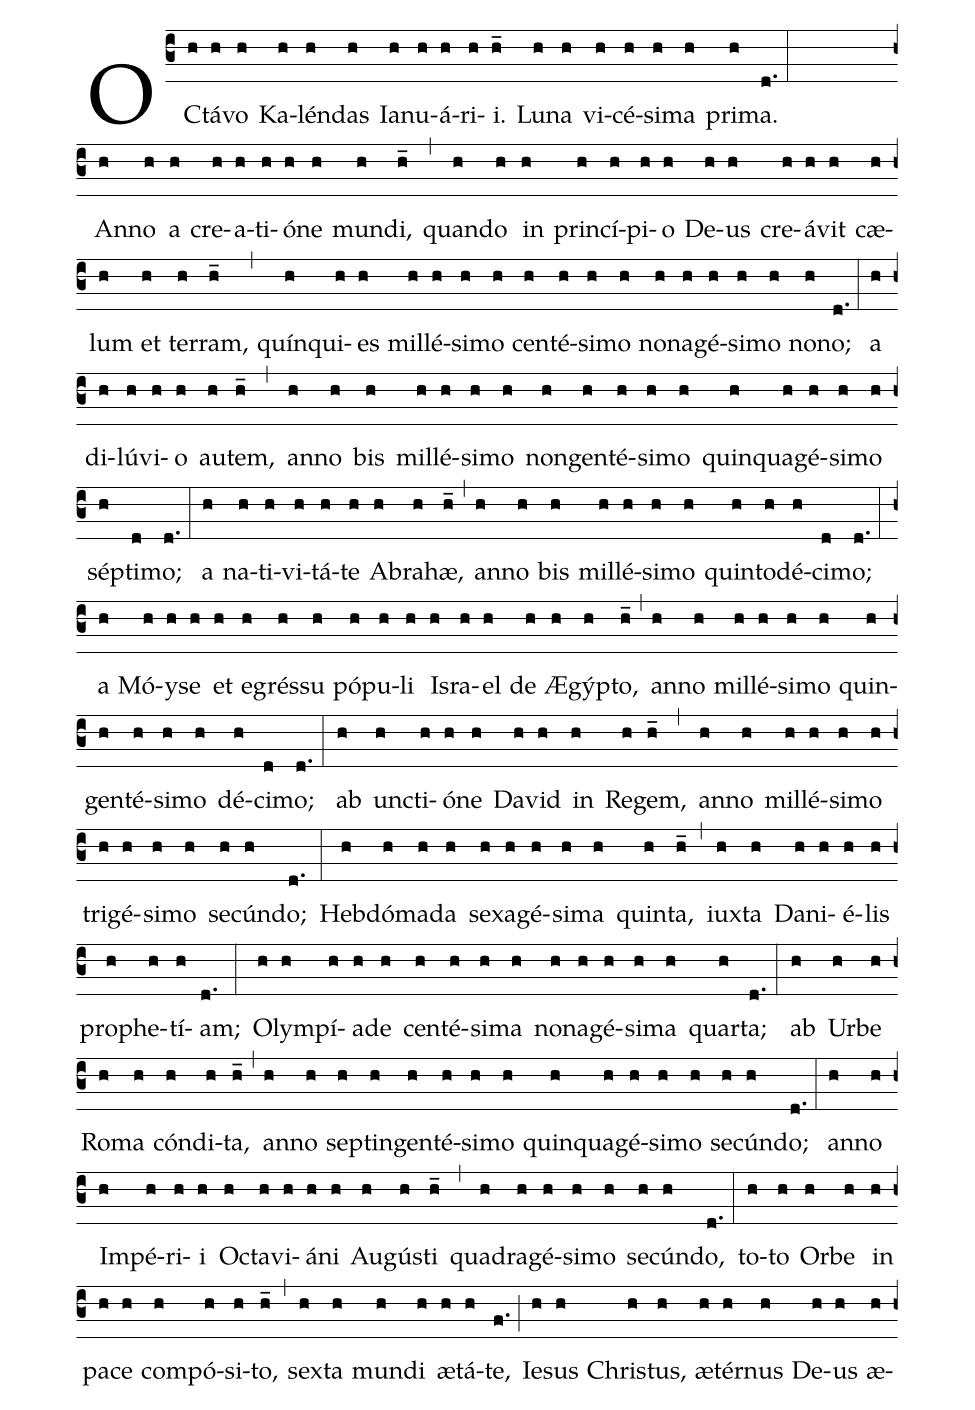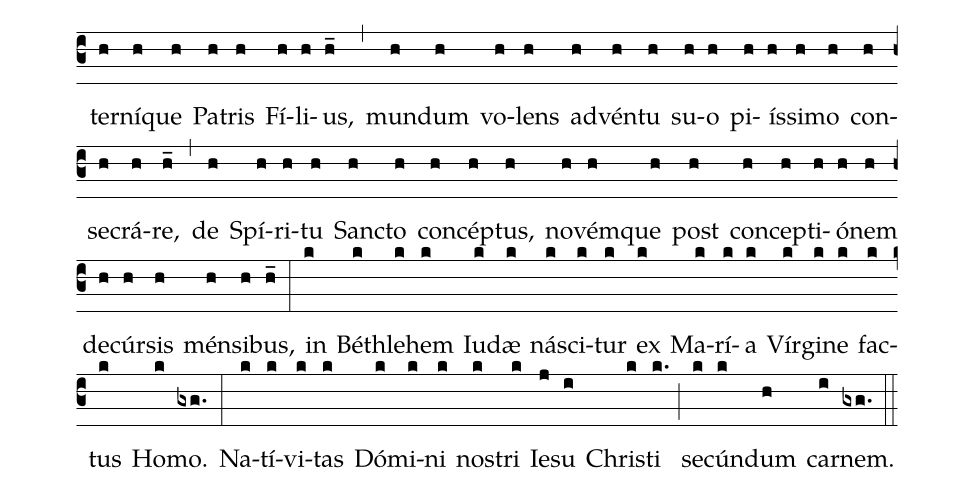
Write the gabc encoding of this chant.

%%
(c3)
OC(h)tá(h)vo(h) Ka(h)lén(h)das(h) Ia(h)nu(h)á(h)ri(h)i.(h_) Lu(h)na(h) vi(h)cé(h)si(h)ma(h) pri(h)ma.(d.) (:Z)
An(h)no(h) a(h) cre(h)a(h)ti(h)ó(h)ne(h) mun(h)di,(h_) (,)
quan(h)do(h) in(h) prin(h)cí(h)pi(h)o(h) De(h)us(h) cre(h)á(h)vit(h) cæ(h)lum(h) et(h) ter(h)ram,(h_) (,)
quín(h)qui(h)es(h) mil(h)lé(h)si(h)mo(h) cen(h)té(h)si(h)mo(h) no(h)na(h)gé(h)si(h)mo(h) no(h)no;(d.) (:)
a(h) di(h)lú(h)vi(h)o(h) au(h)tem,(h_) (,)
an(h)no(h) bis(h) mil(h)lé(h)si(h)mo(h) non(h)gen(h)té(h)si(h)mo(h) quin(h)qua(h)gé(h)si(h)mo(h) sép(h)ti(d)mo;(d.) (:)
a(h) na(h)ti(h)vi(h)tá(h)te(h) A(h)bra(h)hæ,(h_) (,)
an(h)no(h) bis(h) mil(h)lé(h)si(h)mo(h) quin(h)to(h)dé(h)ci(d)mo;(d.) (:)
a(h) Mó(h)y(h)se(h) et(h) e(h)grés(h)su(h) pó(h)pu(h)li(h) Is(h)ra(h)el(h) de(h) Æ(h)gýp(h)to,(h_) (,)
an(h)no(h) mil(h)lé(h)si(h)mo(h) quin(h)gen(h)té(h)si(h)mo(h) dé(h)ci(d)mo;(d.) (:)
ab(h) unc(h)ti(h)ó(h)ne(h) Da(h)vid(h) in(h) Re(h)gem,(h_) (,)
an(h)no(h) mil(h)lé(h)si(h)mo(h) tri(h)gé(h)si(h)mo(h) se(h)cún(h)do;(d.) (:)
Heb(h)dó(h)ma(h)da(h) se(h)xa(h)gé(h)si(h)ma(h) quin(h)ta,(h_) (,)
iux(h)ta(h) Da(h)ni(h)é(h)lis(h) pro(h)phe(h)tí(h)am;(d.) (:)
O(h)lym(h)pí(h)a(h)de(h) cen(h)té(h)si(h)ma(h) no(h)na(h)gé(h)si(h)ma(h) quar(h)ta;(d.) (:)
ab(h) Ur(h)be(h) Ro(h)ma(h) cón(h)di(h)ta,(h_) (,)
an(h)no(h) sep(h)tin(h)gen(h)té(h)si(h)mo(h) quin(h)qua(h)gé(h)si(h)mo(h) se(h)cún(h)do;(d.) (:)
an(h)no(h) Im(h)pé(h)ri(h)i(h) Oc(h)ta(h)vi(h)á(h)ni(h) Au(h)gús(h)ti(h_) (,)
qua(h)dra(h)gé(h)si(h)mo(h) se(h)cún(h)do,(d.) (:)
to(h)to(h) Or(h)be(h) in(h) pa(h)ce(h) com(h)pó(h)si(h)to,(h_) (,)
sex(h)ta(h) mun(h)di(h) æ(h)tá(h)te,(f.) (;)
Ie(h)sus(h) Chris(h)tus,(h) æ(h)tér(h)nus(h) De(h)us(h) æ(h)ter(h)ní(h)que(h) Pa(h)tris(h) Fí(h)li(h)us,(h_) (,)
mun(h)dum(h) vo(h)lens(h) ad(h)vén(h)tu(h) su(h)o(h) pi(h)ís(h)si(h)mo(h) con(h)se(h)crá(h)re,(h_) (,)
de(h) Spí(h)ri(h)tu(h) Sanc(h)to(h) con(h)cép(h)tus,(h) no(h)vém(h)que(h) post(h) con(h)cep(h)ti(h)ó(h)nem(h) de(h)cúr(h)sis(h) mén(h)si(h)bus,(h_) (:)
in(k) Béth(k)le(k)hem(k) Iu(k)dæ(k) ná(k)sci(k)tur(k) ex(k) Ma(k)rí(k)a(k) Vír(k)gi(k)ne(k) fac(k)tus(k) Ho(k)mo.(gxg.) (:)
Na(k)tí(k)vi(k)tas(k) Dó(k)mi(k)ni(k) nos(k)tri(k) Ie(j)su(i) Chris(k)ti(k.) (;)
se(k)cún(k)dum(h) car(i)nem.(gxg.) (::)
